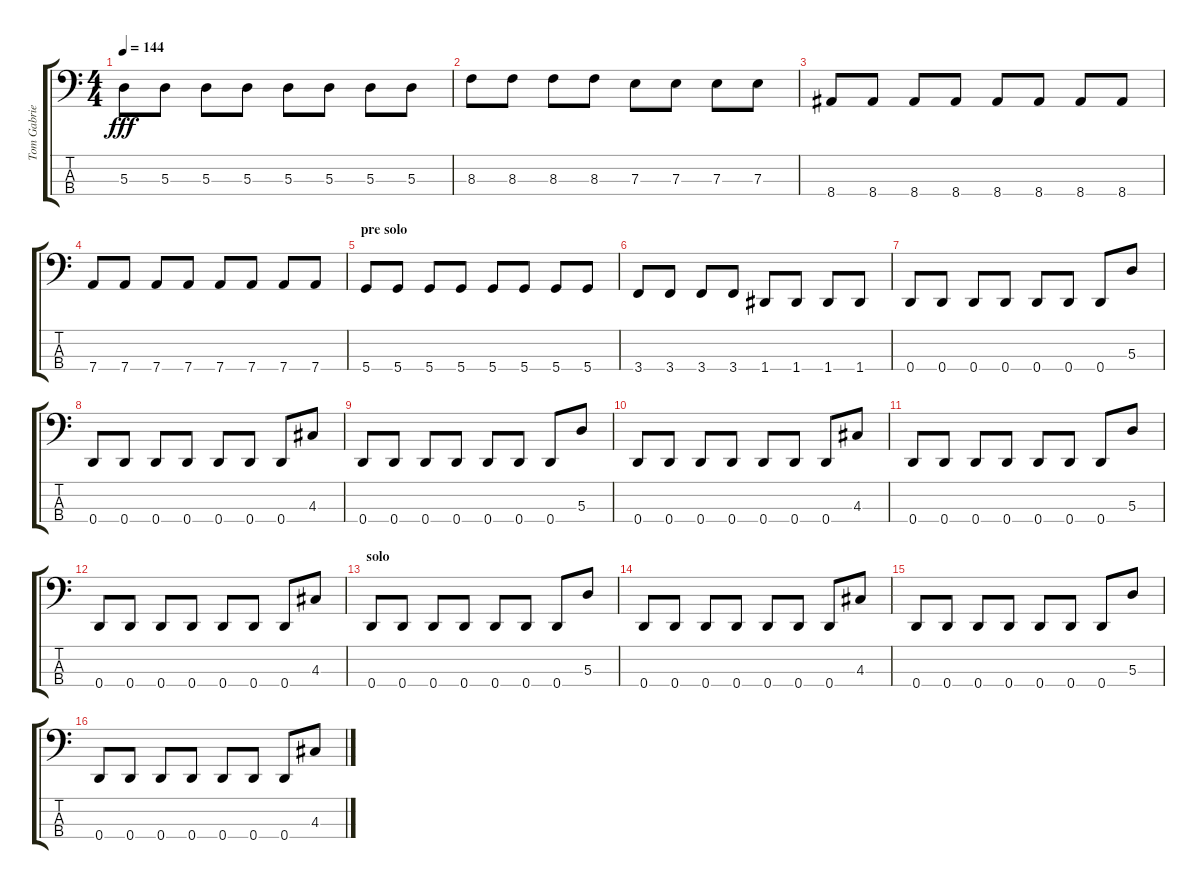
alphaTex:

\track ("Tom Gabriel (Bass Guitar)" "Tom Gabrie") {instrument electricbasspick}
\staff {score tabs}
\tuning (G2 D2 A1 D1) {hide}
\ts (4 4)
\tempo 144
\clef f4
\ks c
5.3.8{dy fff} 5.3.8 5.3.8 5.3.8 5.3.8 5.3.8 5.3.8 5.3.8 |
8.3.8 8.3.8 8.3.8 8.3.8 7.3.8 7.3.8 7.3.8 7.3.8 |
8.4.8 8.4.8 8.4.8 8.4.8 8.4.8 8.4.8 8.4.8 8.4.8 |
7.4.8 7.4.8 7.4.8 7.4.8 7.4.8 7.4.8 7.4.8 7.4.8 |
\section ("" "pre solo")
5.4.8 5.4.8 5.4.8 5.4.8 5.4.8 5.4.8 5.4.8 5.4.8 |
3.4.8 3.4.8 3.4.8 3.4.8 1.4.8 1.4.8 1.4.8 1.4.8 |
0.4.8 0.4.8 0.4.8 0.4.8 0.4.8 0.4.8 0.4.8 5.3.8 |
0.4.8 0.4.8 0.4.8 0.4.8 0.4.8 0.4.8 0.4.8 4.3.8 |
0.4.8 0.4.8 0.4.8 0.4.8 0.4.8 0.4.8 0.4.8 5.3.8 |
0.4.8 0.4.8 0.4.8 0.4.8 0.4.8 0.4.8 0.4.8 4.3.8 |
0.4.8 0.4.8 0.4.8 0.4.8 0.4.8 0.4.8 0.4.8 5.3.8 |
0.4.8 0.4.8 0.4.8 0.4.8 0.4.8 0.4.8 0.4.8 4.3.8 |
\section ("" "solo")
0.4.8 0.4.8 0.4.8 0.4.8 0.4.8 0.4.8 0.4.8 5.3.8 |
0.4.8 0.4.8 0.4.8 0.4.8 0.4.8 0.4.8 0.4.8 4.3.8 |
0.4.8 0.4.8 0.4.8 0.4.8 0.4.8 0.4.8 0.4.8 5.3.8 |
0.4.8 0.4.8 0.4.8 0.4.8 0.4.8 0.4.8 0.4.8 4.3.8
